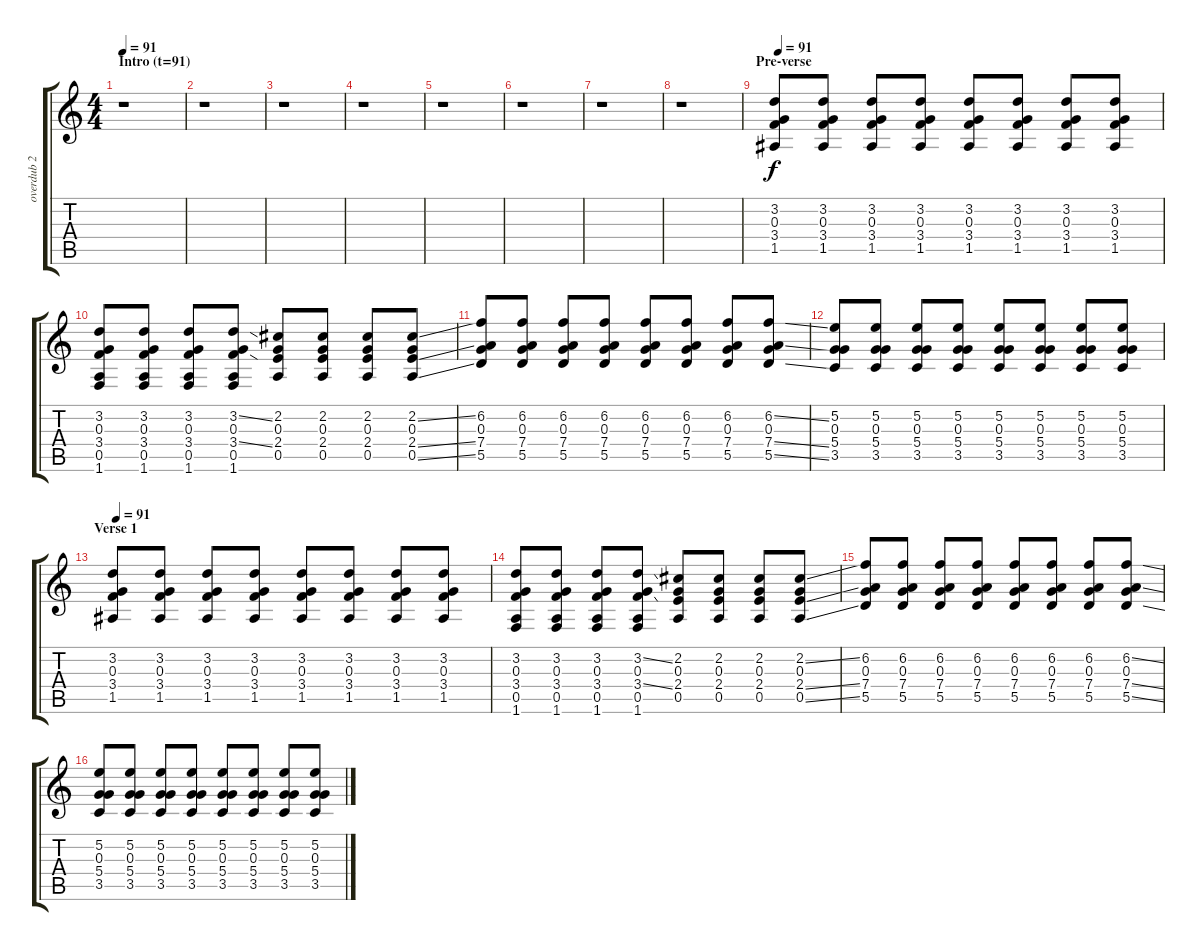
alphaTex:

\track ("overdub 2" "overdub 2") {instrument electricguitarjazz}
\staff {score tabs}
\tuning (E4 B3 G3 D3 A2 E2) {hide}
\ts (4 4)
\section ("" "Intro (t=91)")
\tempo 91
\clef g2
\ks c
r.1{dy f volume 8 balance 14 instrument electricguitarjazz} |
r.1 |
r.1 |
r.1 |
\section ("" "")
r.1 |
r.1 |
r.1 |
r.1 |
\section ("" "Pre-verse")
\tempo 91
(3.2 0.3 3.4 1.5).8 (3.2 0.3 3.4 1.5).8 (3.2 0.3 3.4 1.5).8 (3.2 0.3 3.4 1.5).8 (3.2 0.3 3.4 1.5).8 (3.2 0.3 3.4 1.5).8 (3.2 0.3 3.4 1.5).8 (3.2 0.3 3.4 1.5).8 |
(3.2 0.3 3.4 0.5 1.6).8 (3.2 0.3 3.4 0.5 1.6).8 (3.2 0.3 3.4 0.5 1.6).8 (3.2{ss} 0.3 3.4{ss} 0.5 1.6).8 (2.2 0.3 2.4 0.5).8 (2.2 0.3 2.4 0.5).8 (2.2 0.3 2.4 0.5).8 (2.2{ss} 0.3 2.4{ss} 0.5{ss}).8 |
(6.2 0.3 7.4 5.5).8 (6.2 0.3 7.4 5.5).8 (6.2 0.3 7.4 5.5).8 (6.2 0.3 7.4 5.5).8 (6.2 0.3 7.4 5.5).8 (6.2 0.3 7.4 5.5).8 (6.2 0.3 7.4 5.5).8 (6.2{ss} 0.3 7.4{ss} 5.5{ss}).8 |
(5.2 0.3 5.4 3.5).8 (5.2 0.3 5.4 3.5).8 (5.2 0.3 5.4 3.5).8 (5.2 0.3 5.4 3.5).8 (5.2 0.3 5.4 3.5).8 (5.2 0.3 5.4 3.5).8 (5.2 0.3 5.4 3.5).8 (5.2 0.3 5.4 3.5).8 |
\section ("" "Verse 1")
\tempo 91
(3.2 0.3 3.4 1.5).8{volume 8 balance 14 instrument electricguitarjazz} (3.2 0.3 3.4 1.5).8 (3.2 0.3 3.4 1.5).8 (3.2 0.3 3.4 1.5).8 (3.2 0.3 3.4 1.5).8 (3.2 0.3 3.4 1.5).8 (3.2 0.3 3.4 1.5).8 (3.2 0.3 3.4 1.5).8 |
(3.2 0.3 3.4 0.5 1.6).8 (3.2 0.3 3.4 0.5 1.6).8 (3.2 0.3 3.4 0.5 1.6).8 (3.2{ss} 0.3 3.4{ss} 0.5 1.6).8 (2.2 0.3 2.4 0.5).8 (2.2 0.3 2.4 0.5).8 (2.2 0.3 2.4 0.5).8 (2.2{ss} 0.3 2.4{ss} 0.5{ss}).8 |
(6.2 0.3 7.4 5.5).8 (6.2 0.3 7.4 5.5).8 (6.2 0.3 7.4 5.5).8 (6.2 0.3 7.4 5.5).8 (6.2 0.3 7.4 5.5).8 (6.2 0.3 7.4 5.5).8 (6.2 0.3 7.4 5.5).8 (6.2{ss} 0.3 7.4{ss} 5.5{ss}).8 |
(5.2 0.3 5.4 3.5).8 (5.2 0.3 5.4 3.5).8 (5.2 0.3 5.4 3.5).8 (5.2 0.3 5.4 3.5).8 (5.2 0.3 5.4 3.5).8 (5.2 0.3 5.4 3.5).8 (5.2 0.3 5.4 3.5).8 (5.2 0.3 5.4 3.5).8
